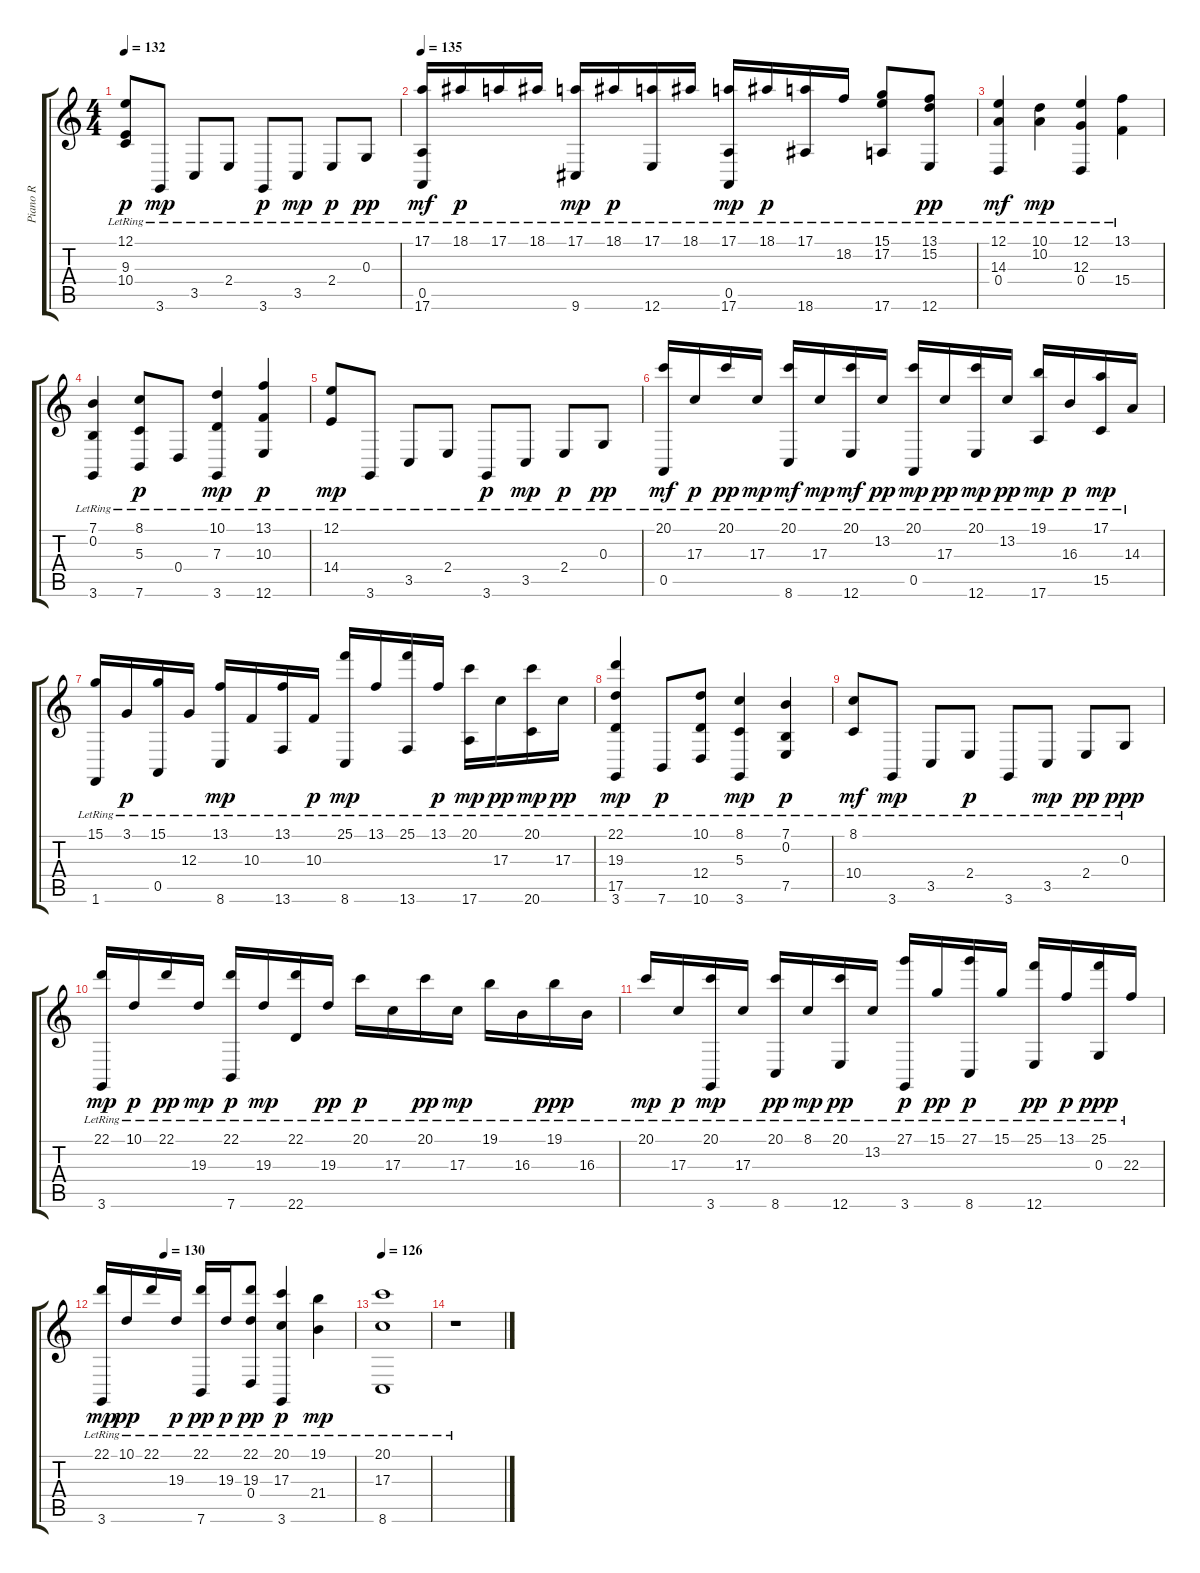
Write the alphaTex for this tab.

\track ("Piano R" "Piano R") {instrument acousticgrandpiano}
\staff {score tabs}
\tuning (E4 B3 G3 D3 A2 E2) {hide}
\ts (4 4)
\tempo 132
\clef g2
\ks c
(12.1{lr} 9.3{lr} 10.4{lr}).8{dy p} 3.6{lr}.8{dy mp} 3.5{lr}.8 2.4{lr}.8 3.6{lr}.8{dy p} 3.5{lr}.8{dy mp} 2.4{lr}.8{dy p} 0.3{lr}.8{dy pp} |
\tempo 135
(17.1{lr} 0.5{lr} 17.6{lr}).16{dy mf} 18.1{lr}.16{dy p} 17.1{lr}.16 18.1{lr}.16 (17.1{lr} 9.6{lr}).16{dy mp} 18.1{lr}.16{dy p} (17.1{lr} 12.6{lr}).16 18.1{lr}.16 (17.1{lr} 0.5{lr} 17.6{lr}).16{dy mp} 18.1{lr}.16{dy p} (17.1{lr} 18.6{lr}).16 18.2{lr}.16 (15.1{lr} 17.2{lr} 17.6{lr}).8 (13.1{lr} 15.2{lr} 12.6{lr}).8{dy pp} |
(12.1{lr} 14.3{lr} 0.4{lr}).4{dy mf} (10.1{lr} 10.2{lr}).4{dy mp} (12.1{lr} 12.3{lr} 0.4{lr}).4 (13.1{lr} 15.4{lr}).4 |
(7.1{lr} 0.2{lr} 3.6{lr}).4 (8.1{lr} 5.3{lr} 7.6{lr}).8{dy p} 0.4{lr}.8 (10.1{lr} 7.3{lr} 3.6{lr}).4{dy mp} (13.1{lr} 10.3{lr} 12.6{lr}).4{dy p} |
(12.1{lr} 14.4{lr}).8{dy mp} 3.6{lr}.8 3.5{lr}.8 2.4{lr}.8 3.6{lr}.8{dy p} 3.5{lr}.8{dy mp} 2.4{lr}.8{dy p} 0.3{lr}.8{dy pp} |
(20.1{lr} 0.5{lr}).16{dy mf} 17.3{lr}.16{dy p} 20.1{lr}.16{dy pp} 17.3{lr}.16{dy mp} (20.1{lr} 8.6{lr}).16{dy mf} 17.3{lr}.16{dy mp} (20.1{lr} 12.6{lr}).16{dy mf} 13.2{lr}.16{dy pp} (20.1{lr} 0.5{lr}).16{dy mp} 17.3{lr}.16{dy pp} (20.1{lr} 12.6{lr}).16{dy mp} 13.2{lr}.16{dy pp} (19.1{lr} 17.6{lr}).16{dy mp} 16.3{lr}.16{dy p} (17.1{lr} 15.5{lr}).16{dy mp} 14.3{lr}.16 |
(15.1{lr} 1.6{lr}).16 3.1{lr}.16{dy p} (15.1{lr} 0.5{lr}).16 12.3{lr}.16 (13.1{lr} 8.6{lr}).16{dy mp} 10.3{lr}.16 (13.1{lr} 13.6{lr}).16 10.3{lr}.16{dy p} (25.1{lr} 8.6{lr}).16{dy mp} 13.1{lr}.16 (25.1{lr} 13.6{lr}).16 13.1{lr}.16{dy p} (20.1{lr} 17.6{lr}).16{dy mp} 17.3{lr}.16{dy pp} (20.1{lr} 20.6{lr}).16{dy mp} 17.3{lr}.16{dy pp} |
(22.1{lr} 19.3{lr} 17.5{lr} 3.6{lr}).4{dy mp} 7.6{lr}.8{dy p} (10.1{lr} 12.4{lr} 10.6{lr}).8 (8.1{lr} 5.3{lr} 3.6{lr}).4{dy mp} (7.1{lr} 0.2{lr} 7.5{lr}).4{dy p} |
(8.1{lr} 10.4{lr}).8{dy mf} 3.6{lr}.8{dy mp} 3.5{lr}.8 2.4{lr}.8{dy p} 3.6{lr}.8 3.5{lr}.8{dy mp} 2.4{lr}.8{dy pp} 0.3{lr}.8{dy ppp} |
(22.1{lr} 3.6{lr}).16{dy mp} 10.1{lr}.16{dy p} 22.1{lr}.16{dy pp} 19.3{lr}.16{dy mp} (22.1{lr} 7.6{lr}).16{dy p} 19.3{lr}.16{dy mp} (22.1{lr} 22.6{lr}).16 19.3{lr}.16{dy pp} 20.1{lr}.16{dy p} 17.3{lr}.16 20.1{lr}.16{dy pp} 17.3{lr}.16{dy mp} 19.1{lr}.16 16.3{lr}.16 19.1{lr}.16{dy ppp} 16.3{lr}.16 |
20.1{lr}.16{dy mp} 17.3{lr}.16{dy p} (20.1{lr} 3.6{lr}).16{dy mp} 17.3{lr}.16 (20.1{lr} 8.6{lr}).16{dy pp} 8.1{lr}.16{dy mp} (20.1{lr} 12.6{lr}).16{dy pp} 13.2{lr}.16 (27.1{lr} 3.6{lr}).16{dy p} 15.1{lr}.16{dy pp} (27.1{lr} 8.6{lr}).16{dy p} 15.1{lr}.16 (25.1{lr} 12.6{lr}).16{dy pp} 13.1{lr}.16{dy p} (25.1{lr} 0.3{lr}).16{dy ppp} 22.3{lr}.16 |
\tempo (130 0.25)
(22.1{lr} 3.6{lr}).16{dy mp} 10.1{lr}.16{dy pp} 22.1{lr}.16 19.3{lr}.16{dy p} (22.1{lr} 7.6{lr}).16{dy pp} 19.3{lr}.16{dy p} (22.1{lr} 19.3{lr} 0.4{lr}).8{dy pp} (20.1{lr} 17.3{lr} 3.6{lr}).4{dy p} (19.1{lr} 21.4{lr}).4{dy mp} |
\tempo 126
(20.1{lr} 17.3{lr} 8.6{lr}).1 |
r.1
